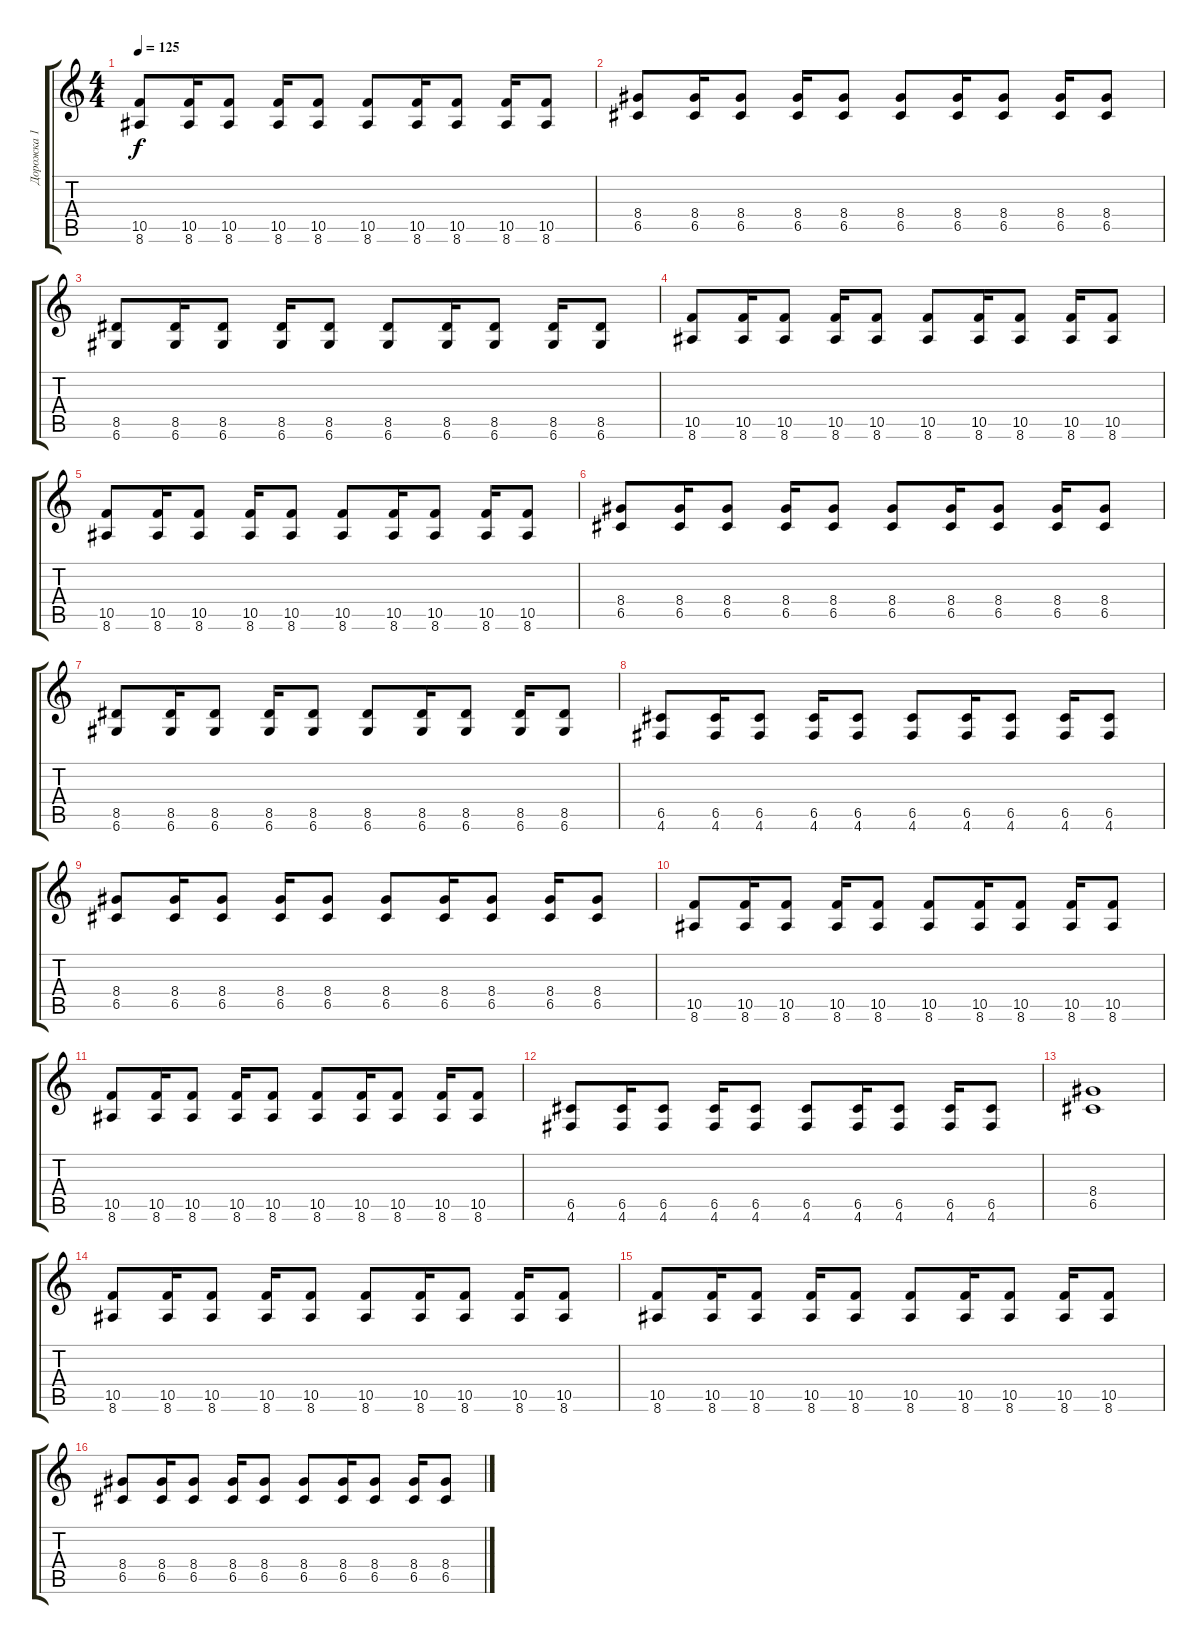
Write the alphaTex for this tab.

\track ("Дорожка 1" "Дорожка 1") {instrument overdrivenguitar}
\staff {score tabs}
\tuning (D4 A3 F3 C3 G2 D2) {hide}
\ts (4 4)
\tempo 125
\clef g2
\ks c
(10.5 8.6).8{dy f} (10.5 8.6).16 (10.5 8.6).8 (10.5 8.6).16 (10.5 8.6).8 (10.5 8.6).8 (10.5 8.6).16 (10.5 8.6).8 (10.5 8.6).16 (10.5 8.6).8 |
(8.4 6.5).8 (8.4 6.5).16 (8.4 6.5).8 (8.4 6.5).16 (8.4 6.5).8 (8.4 6.5).8 (8.4 6.5).16 (8.4 6.5).8 (8.4 6.5).16 (8.4 6.5).8 |
(8.5 6.6).8 (8.5 6.6).16 (8.5 6.6).8 (8.5 6.6).16 (8.5 6.6).8 (8.5 6.6).8 (8.5 6.6).16 (8.5 6.6).8 (8.5 6.6).16 (8.5 6.6).8 |
(10.5 8.6).8 (10.5 8.6).16 (10.5 8.6).8 (10.5 8.6).16 (10.5 8.6).8 (10.5 8.6).8 (10.5 8.6).16 (10.5 8.6).8 (10.5 8.6).16 (10.5 8.6).8 |
(10.5 8.6).8 (10.5 8.6).16 (10.5 8.6).8 (10.5 8.6).16 (10.5 8.6).8 (10.5 8.6).8 (10.5 8.6).16 (10.5 8.6).8 (10.5 8.6).16 (10.5 8.6).8 |
(8.4 6.5).8 (8.4 6.5).16 (8.4 6.5).8 (8.4 6.5).16 (8.4 6.5).8 (8.4 6.5).8 (8.4 6.5).16 (8.4 6.5).8 (8.4 6.5).16 (8.4 6.5).8 |
(8.5 6.6).8 (8.5 6.6).16 (8.5 6.6).8 (8.5 6.6).16 (8.5 6.6).8 (8.5 6.6).8 (8.5 6.6).16 (8.5 6.6).8 (8.5 6.6).16 (8.5 6.6).8 |
(6.5 4.6).8 (6.5 4.6).16 (6.5 4.6).8 (6.5 4.6).16 (6.5 4.6).8 (6.5 4.6).8 (6.5 4.6).16 (6.5 4.6).8 (6.5 4.6).16 (6.5 4.6).8 |
(8.4 6.5).8 (8.4 6.5).16 (8.4 6.5).8 (8.4 6.5).16 (8.4 6.5).8 (8.4 6.5).8 (8.4 6.5).16 (8.4 6.5).8 (8.4 6.5).16 (8.4 6.5).8 |
(10.5 8.6).8 (10.5 8.6).16 (10.5 8.6).8 (10.5 8.6).16 (10.5 8.6).8 (10.5 8.6).8 (10.5 8.6).16 (10.5 8.6).8 (10.5 8.6).16 (10.5 8.6).8 |
(10.5 8.6).8 (10.5 8.6).16 (10.5 8.6).8 (10.5 8.6).16 (10.5 8.6).8 (10.5 8.6).8 (10.5 8.6).16 (10.5 8.6).8 (10.5 8.6).16 (10.5 8.6).8 |
(6.5 4.6).8 (6.5 4.6).16 (6.5 4.6).8 (6.5 4.6).16 (6.5 4.6).8 (6.5 4.6).8 (6.5 4.6).16 (6.5 4.6).8 (6.5 4.6).16 (6.5 4.6).8 |
(8.4 6.5).1 |
(10.5 8.6).8 (10.5 8.6).16 (10.5 8.6).8 (10.5 8.6).16 (10.5 8.6).8 (10.5 8.6).8 (10.5 8.6).16 (10.5 8.6).8 (10.5 8.6).16 (10.5 8.6).8 |
(10.5 8.6).8 (10.5 8.6).16 (10.5 8.6).8 (10.5 8.6).16 (10.5 8.6).8 (10.5 8.6).8 (10.5 8.6).16 (10.5 8.6).8 (10.5 8.6).16 (10.5 8.6).8 |
(8.4 6.5).8 (8.4 6.5).16 (8.4 6.5).8 (8.4 6.5).16 (8.4 6.5).8 (8.4 6.5).8 (8.4 6.5).16 (8.4 6.5).8 (8.4 6.5).16 (8.4 6.5).8
